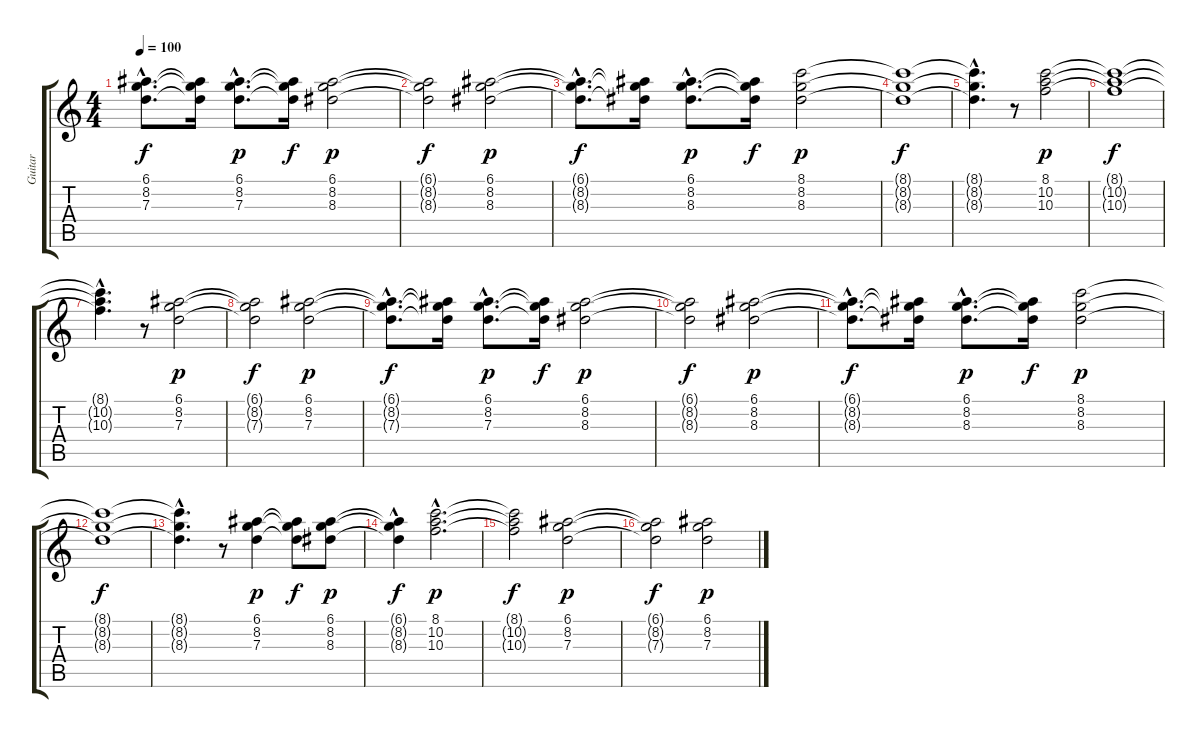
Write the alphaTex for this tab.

\track ("Guitar" "Guitar") {instrument acousticguitarsteel}
\staff {score tabs}
\tuning (E4 B3 G3 D3 A2 E2) {hide}
\ts (4 4)
\tempo 100
\clef g2
\ks c
(6.1{hac t} 8.2{hac t} 7.3{hac t}).8{d dy f} (6.1{t} 8.2{t} 7.3{t}).16 (6.1{hac} 8.2{hac} 7.3{hac}).8{d dy p} (6.1{t} 8.2{t} 7.3{t}).16{dy f} (6.1 8.2 8.3).2{dy p} |
(6.1{t} 8.2{t} 8.3{t}).2{dy f} (6.1 8.2 8.3).2{dy p} |
(6.1{hac t} 8.2{hac t} 8.3{hac t}).8{d dy f} (6.1{t} 8.2{t} 8.3{t}).16 (6.1{hac} 8.2{hac} 8.3{hac}).8{d dy p} (6.1{t} 8.2{t} 8.3{t}).16{dy f} (8.1 8.2 8.3).2{dy p} |
(8.1{t} 8.2{t} 8.3{t}).1{dy f} |
(8.1{t} 8.2{hac t} 8.3{hac t}).4{d} r.8 (8.1 10.2 10.3).2{dy p} |
(8.1{t} 10.2{t} 10.3{t}).1{dy f} |
(8.1{t} 10.2{hac t} 10.3{hac t}).4{d} r.8 (6.1 8.2 7.3).2{dy p} |
(6.1{t} 8.2{t} 7.3{t}).2{dy f} (6.1 8.2 7.3).2{dy p} |
(6.1{hac t} 8.2{hac t} 7.3{hac t}).8{d dy f} (6.1{t} 8.2{t} 7.3{t}).16 (6.1{hac} 8.2{hac} 7.3{hac}).8{d dy p} (6.1{t} 8.2{t} 7.3{t}).16{dy f} (6.1 8.2 8.3).2{dy p} |
(6.1{t} 8.2{t} 8.3{t}).2{dy f} (6.1 8.2 8.3).2{dy p} |
(6.1{hac t} 8.2{hac t} 8.3{hac t}).8{d dy f} (6.1{t} 8.2{t} 8.3{t}).16 (6.1{hac} 8.2{hac} 8.3{hac}).8{d dy p} (6.1{t} 8.2{t} 8.3{t}).16{dy f} (8.1 8.2 8.3).2{dy p} |
(8.1{t} 8.2{t} 8.3{t}).1{dy f} |
(8.1{t} 8.2{hac t} 8.3{hac t}).4{d} r.8 (6.1 8.2 7.3).4{dy p} (6.1{t} 8.2{t} 7.3{t}).8{dy f} (6.1 8.2 8.3).8{dy p} |
(6.1{t} 8.2{hac t} 8.3{hac t}).4{dy f} (8.1{hac} 10.2{hac} 10.3{hac}).2{d dy p} |
(8.1{t} 10.2{t} 10.3{t}).2{dy f} (6.1 8.2 7.3).2{dy p} |
(6.1{t} 8.2{t} 7.3{t}).2{dy f} (6.1 8.2 7.3).2{dy p}
